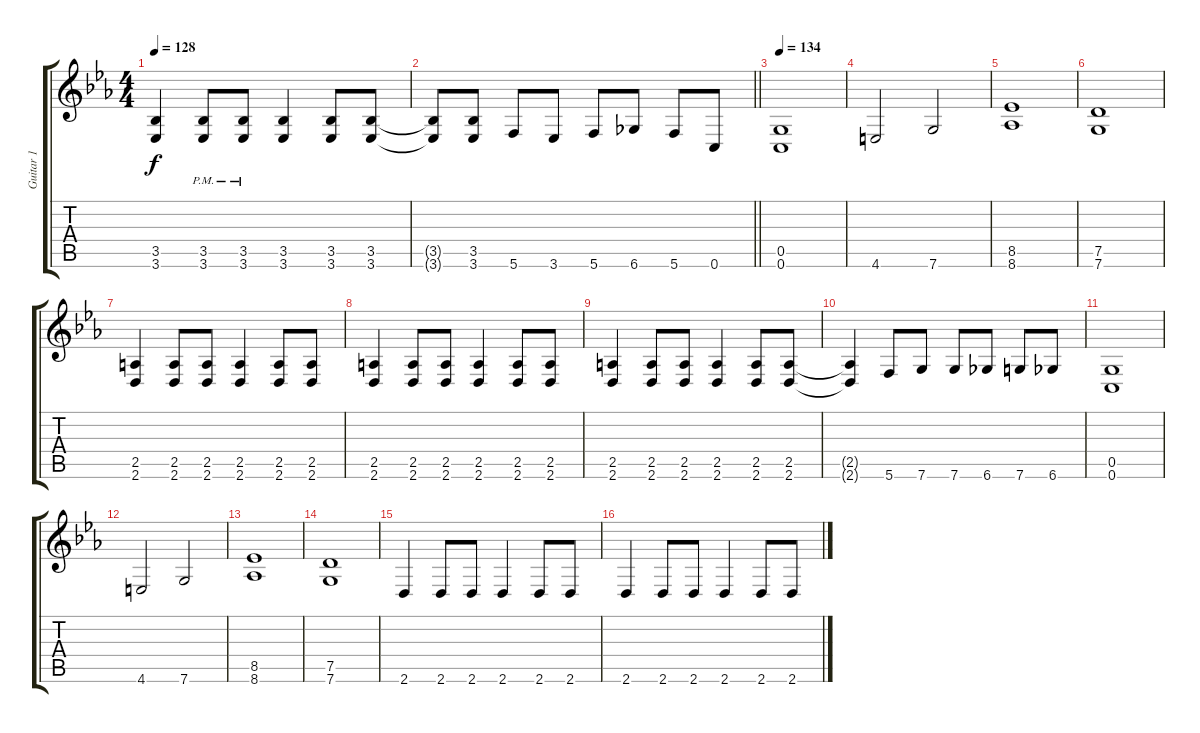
\track ("Guitar 1" "Guitar 1") {instrument distortionguitar}
\staff {score tabs}
\tuning (E4 C4 G3 C3 G2 C2) {hide}
\ts (4 4)
\tempo 128
\clef g2
\ks cminor
(3.5 3.6).4{dy f} (3.5{pm} 3.6{pm}).8 (3.5{pm} 3.6{pm}).8 (3.5 3.6).4 (3.5 3.6).8 (3.5 3.6).8 |
\barLineRight lightlight
(3.5{t} 3.6{t}).8 (3.5 3.6).8 5.6.8 3.6.8 5.6.8 6.6.8 5.6.8 0.6.8 |
\tempo 134
(0.5 0.6).1 |
4.6.2 7.6.2 |
(8.5 8.6).1 |
(7.5 7.6).1 |
(2.5 2.6).4 (2.5 2.6).8 (2.5 2.6).8 (2.5 2.6).4 (2.5 2.6).8 (2.5 2.6).8 |
(2.5 2.6).4 (2.5 2.6).8 (2.5 2.6).8 (2.5 2.6).4 (2.5 2.6).8 (2.5 2.6).8 |
(2.5 2.6).4 (2.5 2.6).8 (2.5 2.6).8 (2.5 2.6).4 (2.5 2.6).8 (2.5 2.6).8 |
(2.5{t} 2.6{t}).4 5.6.8 7.6.8 7.6.8 6.6.8 7.6.8 6.6.8 |
(0.5 0.6).1 |
4.6.2 7.6.2 |
(8.5 8.6).1 |
(7.5 7.6).1 |
2.6.4 2.6.8 2.6.8 2.6.4 2.6.8 2.6.8 |
2.6.4 2.6.8 2.6.8 2.6.4 2.6.8 2.6.8
